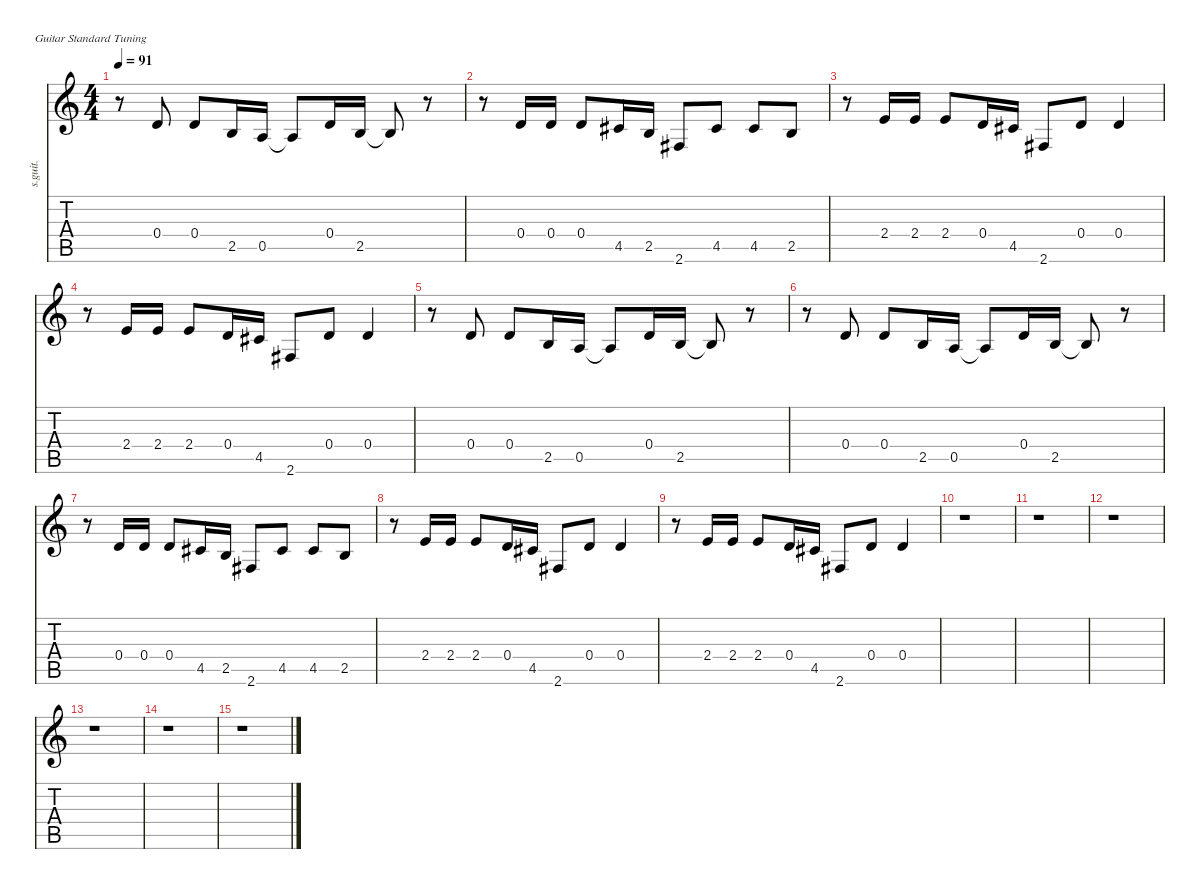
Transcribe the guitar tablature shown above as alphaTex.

\defaultSystemsLayout 4
\hideDynamics
\bracketExtendMode nobrackets
\track ("Axl Rose (Vocals)" "s.guit.") {instrument synthvoice}
\staff {score tabs}
\tuning (E4 B3 G3 D3 A2 E2)
\displaytranspose 12
\ts (4 4)
\tempo 91
\clef g2
\ks c
r.8{dy mf} 0.4.8{lyrics (0 "") lyrics (1 "") lyrics (2 "") lyrics (3 "") lyrics (4 "")} 0.4.8{lyrics (0 "") lyrics (1 "") lyrics (2 "") lyrics (3 "") lyrics (4 "")} 2.5.16{lyrics (0 "") lyrics (1 "") lyrics (2 "") lyrics (3 "") lyrics (4 "")} 0.5.16{lyrics (0 "") lyrics (1 "") lyrics (2 "") lyrics (3 "") lyrics (4 "")} 0.5{t}.8{lyrics (0 "") lyrics (1 "") lyrics (2 "") lyrics (3 "") lyrics (4 "")} 0.4.16{lyrics (0 "") lyrics (1 "") lyrics (2 "") lyrics (3 "") lyrics (4 "")} 2.5.16{lyrics (0 "") lyrics (1 "") lyrics (2 "") lyrics (3 "") lyrics (4 "")} 2.5{t}.8{lyrics (0 "") lyrics (1 "") lyrics (2 "") lyrics (3 "") lyrics (4 "")} r.8 |
r.8 0.4.16{lyrics (0 "") lyrics (1 "") lyrics (2 "") lyrics (3 "") lyrics (4 "")} 0.4.16{lyrics (0 "") lyrics (1 "") lyrics (2 "") lyrics (3 "") lyrics (4 "")} 0.4.8{lyrics (0 "") lyrics (1 "") lyrics (2 "") lyrics (3 "") lyrics (4 "")} 4.5{acc #}.16{lyrics (0 "") lyrics (1 "") lyrics (2 "") lyrics (3 "") lyrics (4 "")} 2.5.16{lyrics (0 "") lyrics (1 "") lyrics (2 "") lyrics (3 "") lyrics (4 "")} 2.6{acc #}.8{lyrics (0 "") lyrics (1 "") lyrics (2 "") lyrics (3 "") lyrics (4 "")} 4.5{acc #}.8{lyrics (0 "") lyrics (1 "") lyrics (2 "") lyrics (3 "") lyrics (4 "")} 4.5{acc #}.8{lyrics (0 "") lyrics (1 "") lyrics (2 "") lyrics (3 "") lyrics (4 "")} 2.5.8{lyrics (0 "") lyrics (1 "") lyrics (2 "") lyrics (3 "") lyrics (4 "")} |
r.8 2.4.16{lyrics (0 "") lyrics (1 "") lyrics (2 "") lyrics (3 "") lyrics (4 "")} 2.4.16{lyrics (0 "") lyrics (1 "") lyrics (2 "") lyrics (3 "") lyrics (4 "")} 2.4.8{lyrics (0 "") lyrics (1 "") lyrics (2 "") lyrics (3 "") lyrics (4 "")} 0.4.16{lyrics (0 "") lyrics (1 "") lyrics (2 "") lyrics (3 "") lyrics (4 "")} 4.5{acc #}.16{lyrics (0 "") lyrics (1 "") lyrics (2 "") lyrics (3 "") lyrics (4 "")} 2.6{acc #}.8{lyrics (0 "") lyrics (1 "") lyrics (2 "") lyrics (3 "") lyrics (4 "")} 0.4.8{lyrics (0 "") lyrics (1 "") lyrics (2 "") lyrics (3 "") lyrics (4 "")} 0.4.4{lyrics (0 "") lyrics (1 "") lyrics (2 "") lyrics (3 "") lyrics (4 "")} |
r.8 2.4.16{lyrics (0 "") lyrics (1 "") lyrics (2 "") lyrics (3 "") lyrics (4 "")} 2.4.16{lyrics (0 "") lyrics (1 "") lyrics (2 "") lyrics (3 "") lyrics (4 "")} 2.4.8{lyrics (0 "") lyrics (1 "") lyrics (2 "") lyrics (3 "") lyrics (4 "")} 0.4.16{lyrics (0 "") lyrics (1 "") lyrics (2 "") lyrics (3 "") lyrics (4 "")} 4.5{acc #}.16{lyrics (0 "") lyrics (1 "") lyrics (2 "") lyrics (3 "") lyrics (4 "")} 2.6{acc #}.8{lyrics (0 "") lyrics (1 "") lyrics (2 "") lyrics (3 "") lyrics (4 "")} 0.4.8{lyrics (0 "") lyrics (1 "") lyrics (2 "") lyrics (3 "") lyrics (4 "")} 0.4.4{lyrics (0 "") lyrics (1 "") lyrics (2 "") lyrics (3 "") lyrics (4 "")} |
r.8 0.4.8{lyrics (0 "") lyrics (1 "") lyrics (2 "") lyrics (3 "") lyrics (4 "")} 0.4.8{lyrics (0 "") lyrics (1 "") lyrics (2 "") lyrics (3 "") lyrics (4 "")} 2.5.16{lyrics (0 "") lyrics (1 "") lyrics (2 "") lyrics (3 "") lyrics (4 "")} 0.5.16{lyrics (0 "") lyrics (1 "") lyrics (2 "") lyrics (3 "") lyrics (4 "")} 0.5{t}.8{lyrics (0 "") lyrics (1 "") lyrics (2 "") lyrics (3 "") lyrics (4 "")} 0.4.16{lyrics (0 "") lyrics (1 "") lyrics (2 "") lyrics (3 "") lyrics (4 "")} 2.5.16{lyrics (0 "") lyrics (1 "") lyrics (2 "") lyrics (3 "") lyrics (4 "")} 2.5{t}.8{lyrics (0 "") lyrics (1 "") lyrics (2 "") lyrics (3 "") lyrics (4 "")} r.8 |
r.8 0.4.8{lyrics (0 "") lyrics (1 "") lyrics (2 "") lyrics (3 "") lyrics (4 "")} 0.4.8{lyrics (0 "") lyrics (1 "") lyrics (2 "") lyrics (3 "") lyrics (4 "")} 2.5.16{lyrics (0 "") lyrics (1 "") lyrics (2 "") lyrics (3 "") lyrics (4 "")} 0.5.16{lyrics (0 "") lyrics (1 "") lyrics (2 "") lyrics (3 "") lyrics (4 "")} 0.5{t}.8{lyrics (0 "") lyrics (1 "") lyrics (2 "") lyrics (3 "") lyrics (4 "")} 0.4.16{lyrics (0 "") lyrics (1 "") lyrics (2 "") lyrics (3 "") lyrics (4 "")} 2.5.16{lyrics (0 "") lyrics (1 "") lyrics (2 "") lyrics (3 "") lyrics (4 "")} 2.5{t}.8{lyrics (0 "") lyrics (1 "") lyrics (2 "") lyrics (3 "") lyrics (4 "")} r.8 |
r.8 0.4.16{lyrics (0 "") lyrics (1 "") lyrics (2 "") lyrics (3 "") lyrics (4 "")} 0.4.16{lyrics (0 "") lyrics (1 "") lyrics (2 "") lyrics (3 "") lyrics (4 "")} 0.4.8{lyrics (0 "") lyrics (1 "") lyrics (2 "") lyrics (3 "") lyrics (4 "")} 4.5{acc #}.16{lyrics (0 "") lyrics (1 "") lyrics (2 "") lyrics (3 "") lyrics (4 "")} 2.5.16{lyrics (0 "") lyrics (1 "") lyrics (2 "") lyrics (3 "") lyrics (4 "")} 2.6{acc #}.8{lyrics (0 "") lyrics (1 "") lyrics (2 "") lyrics (3 "") lyrics (4 "")} 4.5{acc #}.8{lyrics (0 "") lyrics (1 "") lyrics (2 "") lyrics (3 "") lyrics (4 "")} 4.5{acc #}.8{lyrics (0 "") lyrics (1 "") lyrics (2 "") lyrics (3 "") lyrics (4 "")} 2.5.8{lyrics (0 "") lyrics (1 "") lyrics (2 "") lyrics (3 "") lyrics (4 "")} |
r.8 2.4.16{lyrics (0 "") lyrics (1 "") lyrics (2 "") lyrics (3 "") lyrics (4 "")} 2.4.16{lyrics (0 "") lyrics (1 "") lyrics (2 "") lyrics (3 "") lyrics (4 "")} 2.4.8{lyrics (0 "") lyrics (1 "") lyrics (2 "") lyrics (3 "") lyrics (4 "")} 0.4.16{lyrics (0 "") lyrics (1 "") lyrics (2 "") lyrics (3 "") lyrics (4 "")} 4.5{acc #}.16{lyrics (0 "") lyrics (1 "") lyrics (2 "") lyrics (3 "") lyrics (4 "")} 2.6{acc #}.8{lyrics (0 "") lyrics (1 "") lyrics (2 "") lyrics (3 "") lyrics (4 "")} 0.4.8{lyrics (0 "") lyrics (1 "") lyrics (2 "") lyrics (3 "") lyrics (4 "")} 0.4.4{lyrics (0 "") lyrics (1 "") lyrics (2 "") lyrics (3 "") lyrics (4 "")} |
r.8 2.4.16{lyrics (0 "") lyrics (1 "") lyrics (2 "") lyrics (3 "") lyrics (4 "")} 2.4.16{lyrics (0 "") lyrics (1 "") lyrics (2 "") lyrics (3 "") lyrics (4 "")} 2.4.8{lyrics (0 "") lyrics (1 "") lyrics (2 "") lyrics (3 "") lyrics (4 "")} 0.4.16{lyrics (0 "") lyrics (1 "") lyrics (2 "") lyrics (3 "") lyrics (4 "")} 4.5{acc #}.16{lyrics (0 "") lyrics (1 "") lyrics (2 "") lyrics (3 "") lyrics (4 "")} 2.6{acc #}.8{lyrics (0 "") lyrics (1 "") lyrics (2 "") lyrics (3 "") lyrics (4 "")} 0.4.8{lyrics (0 "") lyrics (1 "") lyrics (2 "") lyrics (3 "") lyrics (4 "")} 0.4.4{lyrics (0 "") lyrics (1 "") lyrics (2 "") lyrics (3 "") lyrics (4 "")} |
r.1 |
r.1 |
r.1 |
r.1 |
r.1 |
r.1
